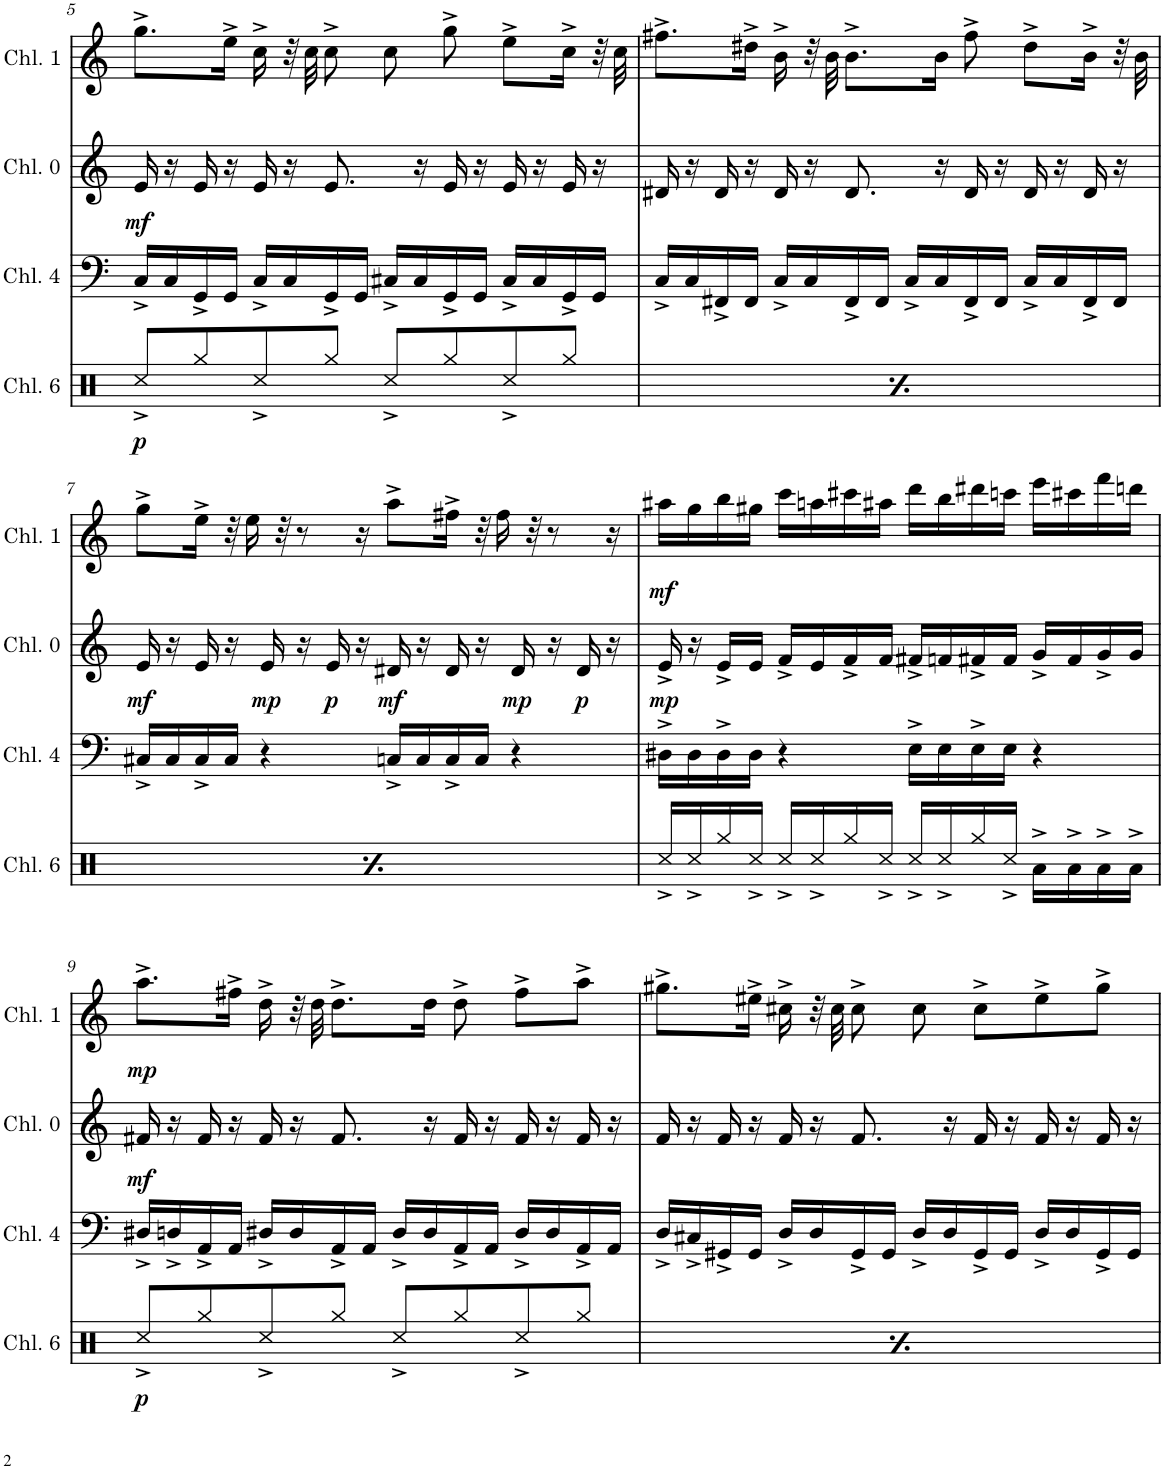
**kern	**dynam	**kern	**kern	**dynam	**kern	**dynam
*part4	*part4	*part3	*part2	*part2	*part1	*part1
*staff4	*staff4	*staff3	*staff2	*staff2	*staff1	*staff1
*I"Channel 6	*	*I"Channel 4	*I"Channel 0	*	*I"Channel 1	*
*I'Chl. 6	*	*I'Chl. 4	*I'Chl. 0	*	*I'Chl. 1	*
!!LO:PB:g=z
*clefX	*	*clefF4	*clefG2	*	*clefG2	*
*k[]	*	*k[]	*k[]	*	*k[]	*
*M4/4	*	*M4/4	*M4/4	*	*M4/4	*
*met(c)	*	*met(c)	*met(c)	*	*met(c)	*
=5	=5	=5	=5	=5	=5	=5
!	!LO:DY:b	!	!	!LO:DY:b	!	!
8Rcc^/L	p	16C^/LL	16e/	mf	8.gg^\L	.
.	.	16C/	16r	.	.	.
8Rgg/	.	16GG^/	16e/	.	.	.
.	.	16GG/JJ	16r	.	16ee^\Jk	.
8Rcc^/	.	16C^/LL	16e/	.	16cc^\	.
.	.	16C/	16r	.	32r	.
.	.	.	.	.	32cc\	.
8Rgg/J	.	16GG^/	8.e/	.	8cc^\	.
.	.	16GG/JJ	.	.	.	.
8Rcc^/L	.	16C#X^/LL	.	.	8cc\	.
.	.	16C#/	16r	.	.	.
8Rgg/	.	16GG^/	16e/	.	8gg^\	.
.	.	16GG/JJ	16r	.	.	.
8Rcc^/	.	16C#^/LL	16e/	.	8ee^\L	.
.	.	16C#/	16r	.	.	.
8Rgg/J	.	16GG^/	16e/	.	16cc^\Jk	.
.	.	16GG/JJ	16r	.	32r	.
.	.	.	.	.	32cc\	.
=6	=6	=6	=6	=6	=6	=6
!	!LO:DY:b	!	!	!	!	!
8Rcc^/L	p	16C^/LL	16d#X/	.	8.ff#X^\L	.
.	.	16C/	16r	.	.	.
8Rgg/	.	16FF#X^/	16d#/	.	.	.
.	.	16FF#/JJ	16r	.	16dd#X^\Jk	.
8Rcc^/	.	16C^/LL	16d#/	.	16b^\	.
.	.	16C/	16r	.	32r	.
.	.	.	.	.	32b\	.
8Rgg/J	.	16FF#^/	8.d#/	.	8.b^\L	.
.	.	16FF#/JJ	.	.	.	.
8Rcc^/L	.	16C^/LL	.	.	.	.
.	.	16C/	16r	.	16b\Jk	.
8Rgg/	.	16FF#^/	16d#/	.	8ff#^\	.
.	.	16FF#/JJ	16r	.	.	.
8Rcc^/	.	16C^/LL	16d#/	.	8dd#^\L	.
.	.	16C/	16r	.	.	.
8Rgg/J	.	16FF#^/	16d#/	.	16b^\Jk	.
.	.	16FF#/JJ	16r	.	32r	.
.	.	.	.	.	32b\	.
!!LO:LB:g=z
=7	=7	=7	=7	=7	=7	=7
!	!LO:DY:b	!	!	!LO:DY:b	!	!
8Rcc^/L	p	16C#X^/LL	16e/	mf	8gg^\L	.
.	.	16C#/	16r	.	.	.
8Rgg/	.	16C#^/	16e/	.	16ee^\Jk	.
.	.	16C#/JJ	16r	.	32r	.
.	.	.	.	.	16ee\	.
!	!	!	!	!LO:DY:b	!	!
8Rcc^/	.	4r	16e/	mp	.	.
.	.	.	.	.	32r	.
.	.	.	16r	.	8r	.
!	!	!	!	!LO:DY:b	!	!
8Rgg/J	.	.	16e/	p	.	.
.	.	.	16r	.	16r	.
!	!	!	!	!LO:DY:b	!	!
8Rcc^/L	.	16Cn^/LL	16d#X/	mf	8aa^\L	.
.	.	16C/	16r	.	.	.
8Rgg/	.	16C^/	16d#/	.	16ff#X^\Jk	.
.	.	16C/JJ	16r	.	32r	.
.	.	.	.	.	16ff#\	.
!	!	!	!	!LO:DY:b	!	!
8Rcc^/	.	4r	16d#/	mp	.	.
.	.	.	.	.	32r	.
.	.	.	16r	.	8r	.
!	!	!	!	!LO:DY:b	!	!
8Rgg/J	.	.	16d#/	p	.	.
.	.	.	16r	.	16r	.
=8	=8	=8	=8	=8	=8	=8
!	!	!	!	!LO:DY:b	!	!LO:DY:b
16Rcc^/LL	.	16D#X^\LL	16e^/	mp	16aa#X\LL	mf
16Rcc^/	.	16D#\	16r	.	16gg\	.
16Rgg/	.	16D#^\	16e^/LL	.	16bb\	.
16Rcc^/JJ	.	16D#\JJ	16e/JJ	.	16gg#X\JJ	.
16Rcc^/LL	.	4r	16f^/LL	.	16ccc\LL	.
16Rcc^/	.	.	16e/	.	16aan\	.
16Rgg/	.	.	16f^/	.	16ccc#X\	.
16Rcc^/JJ	.	.	16f/JJ	.	16aa#X\JJ	.
16Rcc^/LL	.	16E^\LL	16f#X^/LL	.	16ddd\LL	.
16Rcc^/	.	16E\	16fn/	.	16bb\	.
16Rgg/	.	16E^\	16f#X^/	.	16ddd#X\	.
16Rcc^/JJ	.	16E\JJ	16f#/JJ	.	16cccn\JJ	.
16Ra^\LL	.	4r	16g^/LL	.	16eee\LL	.
16Ra^\	.	.	16f#/	.	16ccc#X\	.
16Ra^\	.	.	16g^/	.	16fff\	.
16Ra^\JJ	.	.	16g/JJ	.	16dddn\JJ	.
!!LO:LB:g=z
=9	=9	=9	=9	=9	=9	=9
!	!LO:DY:b	!	!	!LO:DY:b	!	!LO:DY:b
8Rcc^/L	p	16D#X^/LL	16f#X/	mf	8.aa^\L	mp
.	.	16Dn^/	16r	.	.	.
8Rgg/	.	16AA^/	16f#/	.	.	.
.	.	16AA/JJ	16r	.	16ff#X^\Jk	.
8Rcc^/	.	16D#X^/LL	16f#/	.	16dd^\	.
.	.	16D#/	16r	.	32r	.
.	.	.	.	.	32dd\	.
8Rgg/J	.	16AA^/	8.f#/	.	8.dd^\L	.
.	.	16AA/JJ	.	.	.	.
8Rcc^/L	.	16D#^/LL	.	.	.	.
.	.	16D#/	16r	.	16dd\Jk	.
8Rgg/	.	16AA^/	16f#/	.	8dd^\	.
.	.	16AA/JJ	16r	.	.	.
8Rcc^/	.	16D#^/LL	16f#/	.	8ff#^\L	.
.	.	16D#/	16r	.	.	.
8Rgg/J	.	16AA^/	16f#/	.	8aa^\J	.
.	.	16AA/JJ	16r	.	.	.
=10	=10	=10	=10	=10	=10	=10
!	!LO:DY:b	!	!	!	!	!
8Rcc^/L	p	16D^/LL	16f/	.	8.gg#X^\L	.
.	.	16C#X^/	16r	.	.	.
8Rgg/	.	16GG#X^/	16f/	.	.	.
.	.	16GG#/JJ	16r	.	16ee#X^\Jk	.
8Rcc^/	.	16D^/LL	16f/	.	16cc#X^\	.
.	.	16D/	16r	.	32r	.
.	.	.	.	.	32cc#\	.
8Rgg/J	.	16GG#^/	8.f/	.	8cc#^\	.
.	.	16GG#/JJ	.	.	.	.
8Rcc^/L	.	16D^/LL	.	.	8cc#\	.
.	.	16D/	16r	.	.	.
8Rgg/	.	16GG#^/	16f/	.	8cc#^\L	.
.	.	16GG#/JJ	16r	.	.	.
8Rcc^/	.	16D^/LL	16f/	.	8ee#^\	.
.	.	16D/	16r	.	.	.
8Rgg/J	.	16GG#^/	16f/	.	8gg#^\J	.
.	.	16GG#/JJ	16r	.	.	.
=	=	=	=	=	=	=
*-	*-	*-	*-	*-	*-	*-
